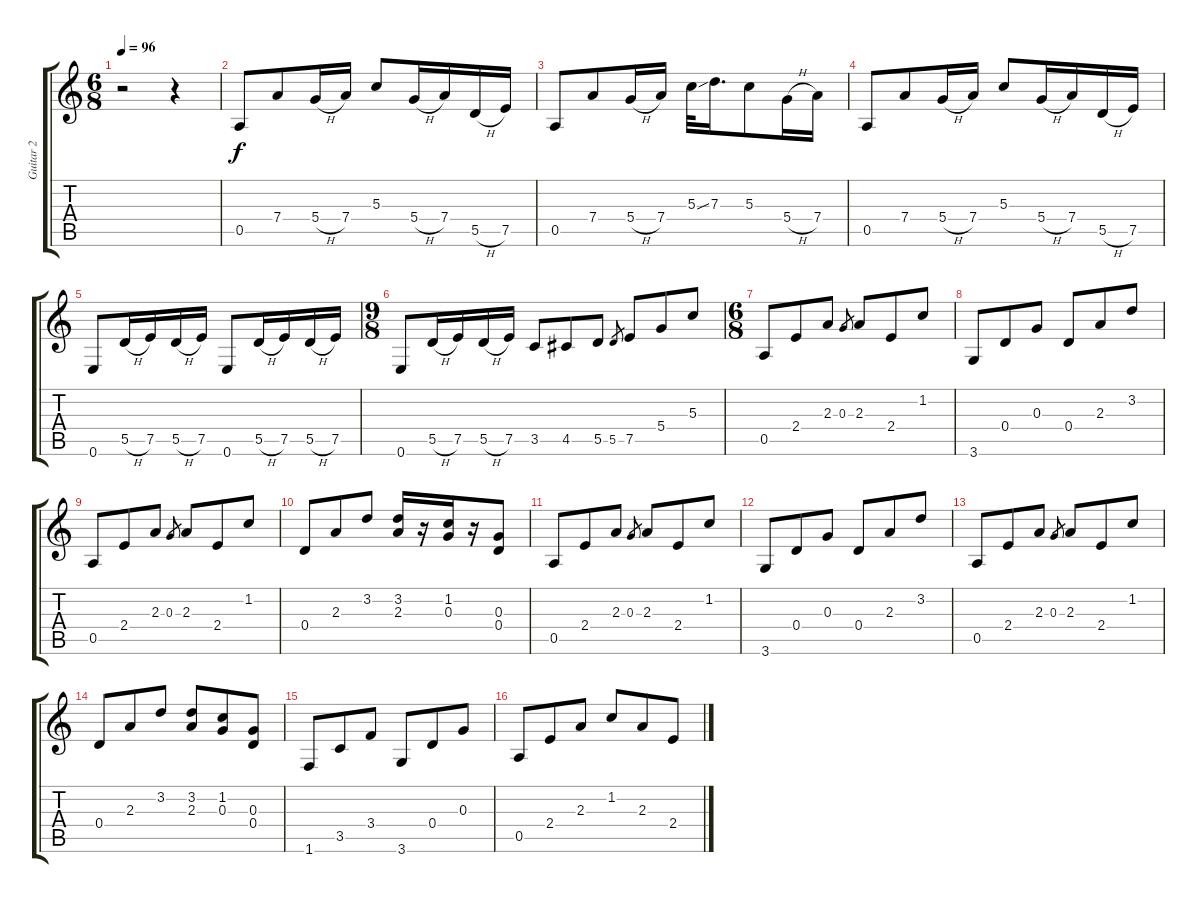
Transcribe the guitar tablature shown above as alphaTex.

\track ("Guitar 2" "Guitar 2") {instrument overdrivenguitar}
\staff {score tabs}
\tuning (E4 B3 G3 D3 A2 E2) {hide}
\ts (6 8)
\tempo 96
\clef g2
\ks c
r.2{dy f instrument overdrivenguitar} r.4 |
0.5.8 7.4.8 5.4{h}.16 7.4.16 5.3.8 5.4{h}.16 7.4.16 5.5{h}.16 7.5.16 |
0.5.8 7.4.8 5.4{h}.16 7.4.16 5.3{ss}.32 7.3.16{d} 5.3.8 5.4{h}.16 7.4.16 |
0.5.8 7.4.8 5.4{h}.16 7.4.16 5.3.8 5.4{h}.16 7.4.16 5.5{h}.16 7.5.16 |
0.6.8 5.5{h}.16 7.5.16 5.5{h}.16 7.5.16 0.6.8 5.5{h}.16 7.5.16 5.5{h}.16 7.5.16 |
\ts (9 8)
0.6.8 5.5{h}.16 7.5.16 5.5{h}.16 7.5.16 3.5.8 4.5.8 5.5.8 5.5.8{gr} 7.5.8 5.4.8 5.3.8 |
\ts (6 8)
0.5.8 2.4.8 2.3.8 0.3.8{gr} 2.3.8 2.4.8 1.2.8 |
3.6.8 0.4.8 0.3.8 0.4.8 2.3.8 3.2.8 |
0.5.8 2.4.8 2.3.8 0.3.8{gr} 2.3.8 2.4.8 1.2.8 |
0.4.8 2.3.8 3.2.8 (3.2 2.3).16 r.16 (1.2 0.3).16 r.16 (0.3 0.4).8 |
0.5.8 2.4.8 2.3.8 0.3.8{gr} 2.3.8 2.4.8 1.2.8 |
3.6.8 0.4.8 0.3.8 0.4.8 2.3.8 3.2.8 |
0.5.8 2.4.8 2.3.8 0.3.8{gr} 2.3.8 2.4.8 1.2.8 |
0.4.8 2.3.8 3.2.8 (3.2 2.3).8 (1.2 0.3).8 (0.3 0.4).8 |
1.6.8 3.5.8 3.4.8 3.6.8 0.4.8 0.3.8 |
0.5.8 2.4.8 2.3.8 1.2.8 2.3.8 2.4.8
